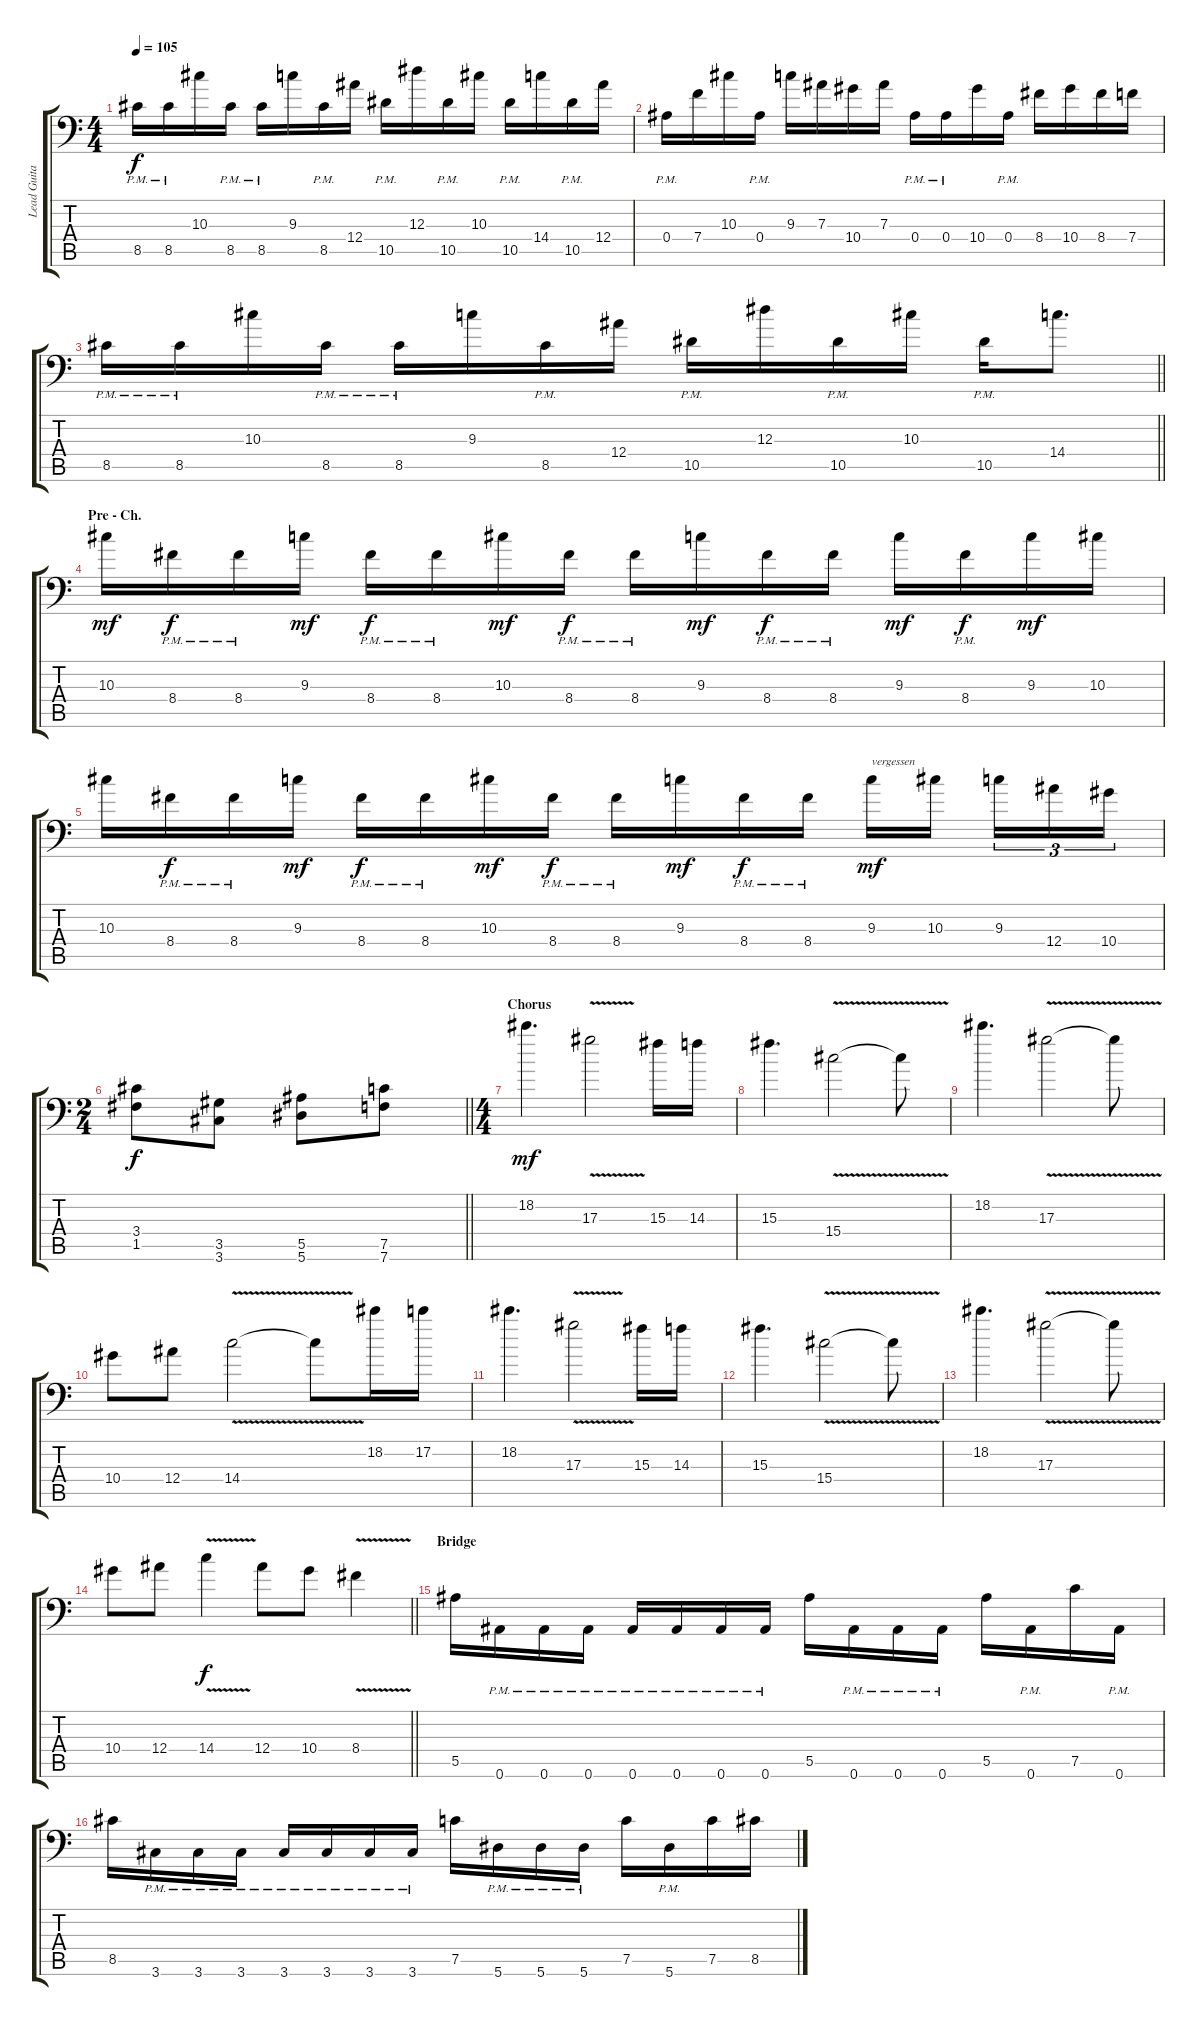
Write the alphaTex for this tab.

\track ("Lead Guitar 2" "Lead Guita") {instrument distortionguitar}
\staff {score tabs}
\tuning (C4 G3 Eb3 Bb2 F2 Bb1) {hide}
\ts (4 4)
\tempo 105
\clef f4
\ks c
8.5{pm}.16{dy f} 8.5{pm}.16 10.3.16 8.5{pm}.16 8.5{pm}.16 9.3.16 8.5{pm}.16 12.4.16 10.5{pm}.16 12.3.16 10.5{pm}.16 10.3.16 10.5{pm}.16 14.4.16 10.5{pm}.16 12.4.16 |
0.4{pm}.16 7.4.16 10.3.16 0.4{pm}.16 9.3.16 7.3.16 10.4.16 7.3.16 0.4{pm}.16 0.4{pm}.16 10.4.16 0.4{pm}.16 8.4.16 10.4.16 8.4.16 7.4.16 |
\barLineRight lightlight
8.5{pm}.16 8.5{pm}.16 10.3.16 8.5{pm}.16 8.5{pm}.16 9.3.16 8.5{pm}.16 12.4.16 10.5{pm}.16 12.3.16 10.5{pm}.16 10.3.16 10.5{pm}.16 14.4.8{d} |
\section ("" "Pre - Ch.")
10.3.16{dy mf} 8.4{pm}.16{dy f} 8.4{pm}.16 9.3.16{dy mf} 8.4{pm}.16{dy f} 8.4{pm}.16 10.3.16{dy mf} 8.4{pm}.16{dy f} 8.4{pm}.16 9.3.16{dy mf} 8.4{pm}.16{dy f} 8.4{pm}.16 9.3.16{dy mf} 8.4{pm}.16{dy f} 9.3.16{dy mf} 10.3.16 |
10.3.16 8.4{pm}.16{dy f} 8.4{pm}.16 9.3.16{dy mf} 8.4{pm}.16{dy f} 8.4{pm}.16 10.3.16{dy mf} 8.4{pm}.16{dy f} 8.4{pm}.16 9.3.16{dy mf} 8.4{pm}.16{dy f} 8.4{pm}.16 9.3.16{txt "vergessen" dy mf} 10.3.16{beam splitsecondary} 9.3.16{tu (3 2)} 12.4.16{tu (3 2)} 10.4.16{tu (3 2)} |
\ts (2 4)
\barLineRight lightlight
(3.4 1.5).8{dy f} (3.5 3.6).8 (5.5 5.6).8 (7.5 7.6).8 |
\ts (4 4)
\section ("" "Chorus")
18.2.4{d dy mf} 17.3{v}.2 15.3.16 14.3.16 |
15.3.4{d} 15.4{v}.2 15.4{t}.8 |
18.2.4{d} 17.3{v}.2 17.3{t}.8 |
10.4.8 12.4.8 14.4{v}.2 14.4{t}.8 18.2.16 17.2.16 |
18.2.4{d} 17.3{v}.2 15.3.16 14.3.16 |
15.3.4{d} 15.4{v}.2 15.4{t}.8 |
18.2.4{d} 17.3{v}.2 17.3{t}.8 |
\barLineRight lightlight
10.4.8 12.4.8 14.4{v}.4{dy f} 12.4.8 10.4.8 8.4{v}.4 |
\section ("" "Bridge")
5.5.16 0.6{pm}.16 0.6{pm}.16 0.6{pm}.16 0.6{pm}.16 0.6{pm}.16 0.6{pm}.16 0.6{pm}.16 5.5.16 0.6{pm}.16 0.6{pm}.16 0.6{pm}.16 5.5.16 0.6{pm}.16 7.5.16 0.6{pm}.16 |
8.5.16 3.6{pm}.16 3.6{pm}.16 3.6{pm}.16 3.6{pm}.16 3.6{pm}.16 3.6{pm}.16 3.6{pm}.16 7.5.16 5.6{pm}.16 5.6{pm}.16 5.6{pm}.16 7.5.16 5.6{pm}.16 7.5.16 8.5.16
